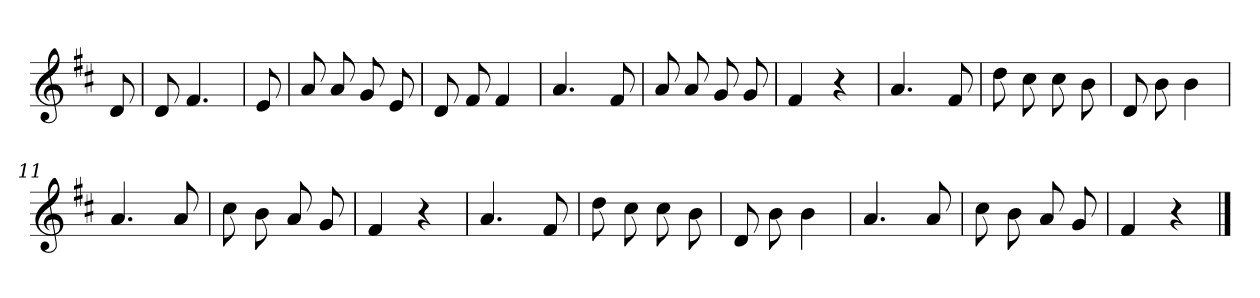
**kern
*part1
*staff1
*clefG2
*k[f#c#]
*D:
=
8d
=1
8d
4.f#
=2y
8e
=3
8a
8a
8g
8e
=4
8d
8f#
4f#
=5
4.a
8f#
=6
8a
8a
8g
8g
=7
4f#
4r
=8
4.a
8f#
=9
8dd
8cc#
8cc#
8b
=10
8d
8b
4b
=11
4.a
8a
=12
8cc#
8b
8a
8g
=13
4f#
4r
=14
4.a
8f#
=15
8dd
8cc#
8cc#
8b
=16
8d
8b
4b
=17
4.a
8a
=18
8cc#
8b
8a
8g
=19
4f#
4r
==
*-
